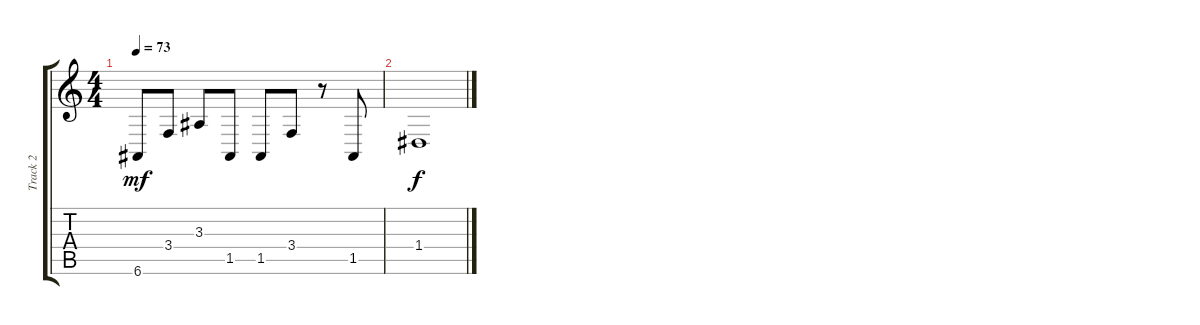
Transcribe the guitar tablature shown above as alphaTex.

\track ("Track 2" "Track 2") {instrument electricgrandpiano}
\staff {score tabs}
\tuning (E4 B3 G3 D3 A2 E2) {hide}
\ts (4 4)
\tempo 73
\clef g2
\ks c
6.6.8{dy mf} 3.4.8 3.3.8 1.5.8 1.5.8 3.4.8 r.8 1.5.8 |
1.4.1{dy f}
